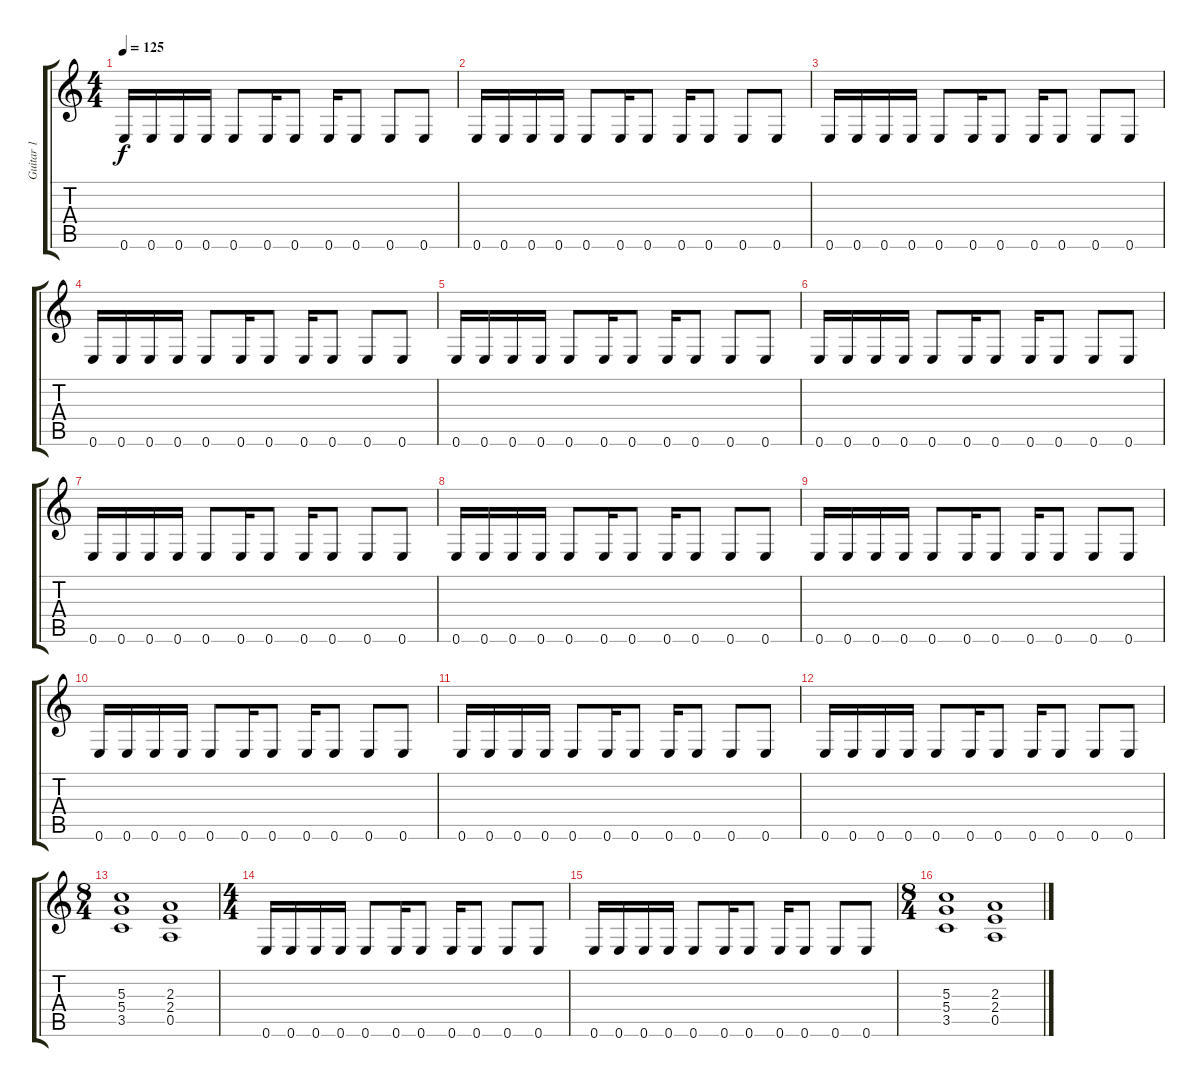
\track ("Guitar 1" "Guitar 1") {instrument distortionguitar}
\staff {score tabs}
\tuning (E4 B3 G3 D3 A2 E2) {hide}
\ts (4 4)
\tempo 125
\clef g2
\ks c
0.6.16{dy f instrument distortionguitar} 0.6.16 0.6.16 0.6.16 0.6.8 0.6.16 0.6.8 0.6.16 0.6.8 0.6.8 0.6.8 |
0.6.16 0.6.16 0.6.16 0.6.16 0.6.8 0.6.16 0.6.8 0.6.16 0.6.8 0.6.8 0.6.8 |
0.6.16 0.6.16 0.6.16 0.6.16 0.6.8 0.6.16 0.6.8 0.6.16 0.6.8 0.6.8 0.6.8 |
0.6.16 0.6.16 0.6.16 0.6.16 0.6.8 0.6.16 0.6.8 0.6.16 0.6.8 0.6.8 0.6.8 |
0.6.16 0.6.16 0.6.16 0.6.16 0.6.8 0.6.16 0.6.8 0.6.16 0.6.8 0.6.8 0.6.8 |
0.6.16 0.6.16 0.6.16 0.6.16 0.6.8 0.6.16 0.6.8 0.6.16 0.6.8 0.6.8 0.6.8 |
0.6.16 0.6.16 0.6.16 0.6.16 0.6.8 0.6.16 0.6.8 0.6.16 0.6.8 0.6.8 0.6.8 |
0.6.16 0.6.16 0.6.16 0.6.16 0.6.8 0.6.16 0.6.8 0.6.16 0.6.8 0.6.8 0.6.8 |
0.6.16 0.6.16 0.6.16 0.6.16 0.6.8 0.6.16 0.6.8 0.6.16 0.6.8 0.6.8 0.6.8 |
0.6.16 0.6.16 0.6.16 0.6.16 0.6.8 0.6.16 0.6.8 0.6.16 0.6.8 0.6.8 0.6.8 |
0.6.16 0.6.16 0.6.16 0.6.16 0.6.8 0.6.16 0.6.8 0.6.16 0.6.8 0.6.8 0.6.8 |
0.6.16 0.6.16 0.6.16 0.6.16 0.6.8 0.6.16 0.6.8 0.6.16 0.6.8 0.6.8 0.6.8 |
\ts (8 4)
(5.3 5.4 3.5).1 (2.3 2.4 0.5).1 |
\ts (4 4)
0.6.16 0.6.16 0.6.16 0.6.16 0.6.8 0.6.16 0.6.8 0.6.16 0.6.8 0.6.8 0.6.8 |
0.6.16 0.6.16 0.6.16 0.6.16 0.6.8 0.6.16 0.6.8 0.6.16 0.6.8 0.6.8 0.6.8 |
\ts (8 4)
(5.3 5.4 3.5).1 (2.3 2.4 0.5).1
